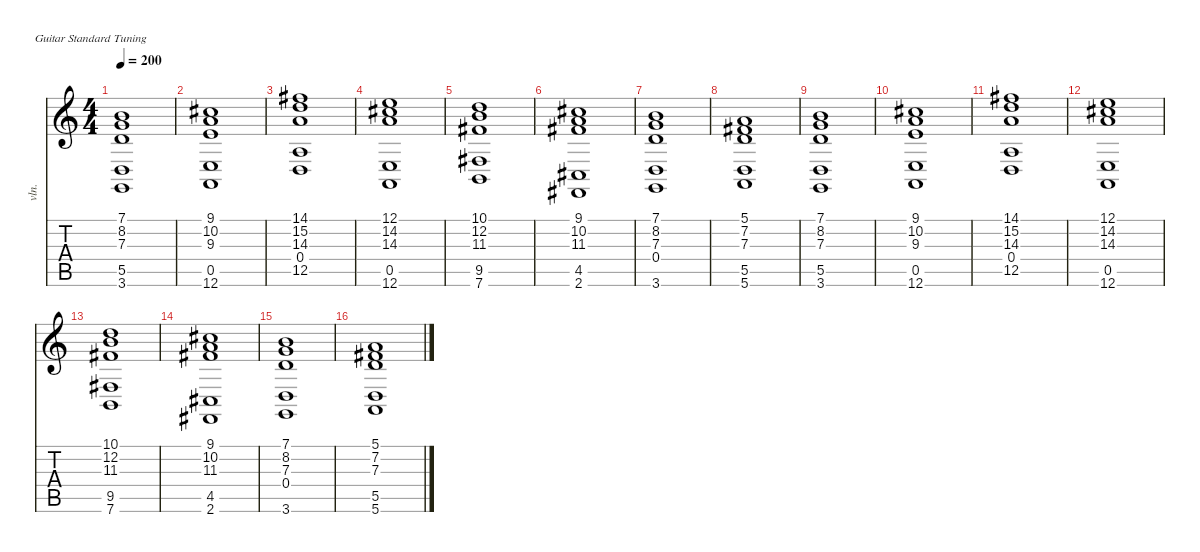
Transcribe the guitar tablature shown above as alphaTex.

\defaultSystemsLayout 4
\hideDynamics
\bracketExtendMode nobrackets
\track ("High Soundy Thing" "vln.") {instrument synthstrings2}
\staff {score tabs}
\tuning (E4 B3 G3 D3 A2 E2)
\ts (4 4)
\tempo 200
\clef g2
\ks c
(7.1 8.2 7.3 5.5 3.6).1{dy f} |
(9.1{acc #} 10.2 9.3 0.5 12.6).1 |
(14.1{acc #} 15.2 14.3 0.4 12.5).1 |
(12.1 14.2{acc #} 14.3 0.5 12.6).1 |
(10.1 12.2 11.3{acc #} 9.5{acc #} 7.6).1 |
(9.1{acc #} 10.2 11.3{acc #} 4.5{acc #} 2.6{acc #}).1 |
(7.1 8.2 7.3 0.4 3.6).1 |
(5.1 7.2{acc #} 7.3 5.5 5.6).1 |
(7.1 8.2 7.3 5.5 3.6).1 |
(9.1{acc #} 10.2 9.3 0.5 12.6).1 |
(14.1{acc #} 15.2 14.3 0.4 12.5).1 |
(12.1 14.2{acc #} 14.3 0.5 12.6).1 |
(10.1 12.2 11.3{acc #} 9.5{acc #} 7.6).1 |
(9.1{acc #} 10.2 11.3{acc #} 4.5{acc #} 2.6{acc #}).1 |
(7.1 8.2 7.3 0.4 3.6).1 |
(5.1 7.2{acc #} 7.3 5.5 5.6).1
